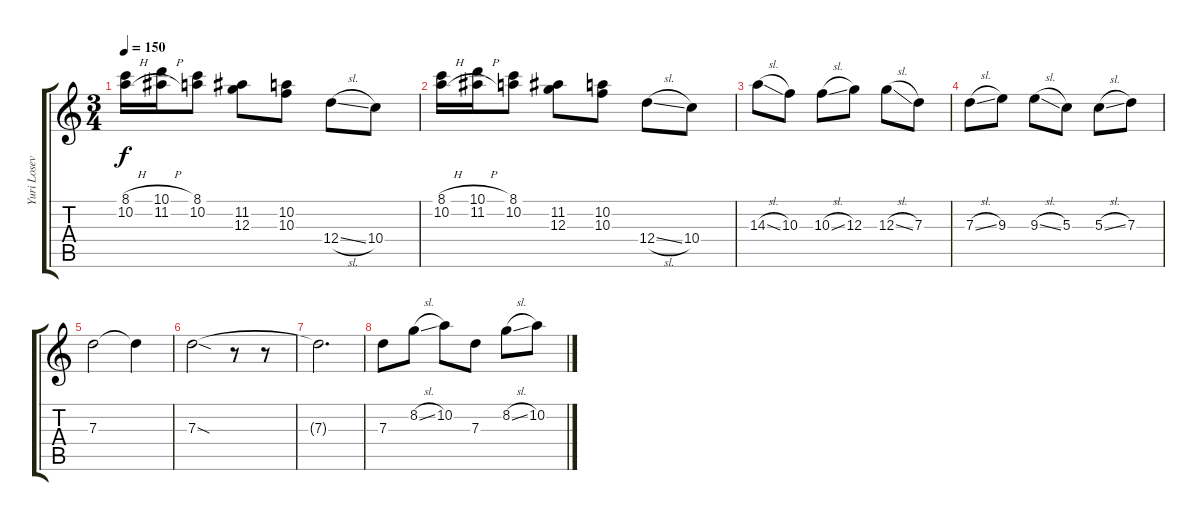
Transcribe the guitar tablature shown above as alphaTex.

\track ("Yuri Losev" "Yuri Losev") {instrument distortionguitar}
\staff {score tabs}
\tuning (E4 B3 G3 D3 A2 D2) {hide}
\ts (3 4)
\tempo 150
\clef g2
\ks c
(8.1{h} 10.2{h}).16{dy f} (10.1{h} 11.2{h}).16 (8.1 10.2).8 (11.2 12.3).8 (10.2 10.3).8 12.4{sl}.8 10.4.8 |
(8.1{h} 10.2{h}).16 (10.1{h} 11.2{h}).16 (8.1 10.2).8 (11.2 12.3).8 (10.2 10.3).8 12.4{sl}.8 10.4.8 |
14.3{sl}.8 10.3.8 10.3{sl}.8 12.3.8 12.3{sl}.8 7.3.8 |
7.3{sl}.8 9.3.8 9.3{sl}.8 5.3.8 5.3{sl}.8 7.3.8 |
7.3.2 7.3{t}.4 |
7.3{sod}.2 r.8 r.8 |
7.3{t}.2{d} |
7.3.8 8.2{sl}.8 10.2.8 7.3.8 8.2{sl}.8 10.2.8
